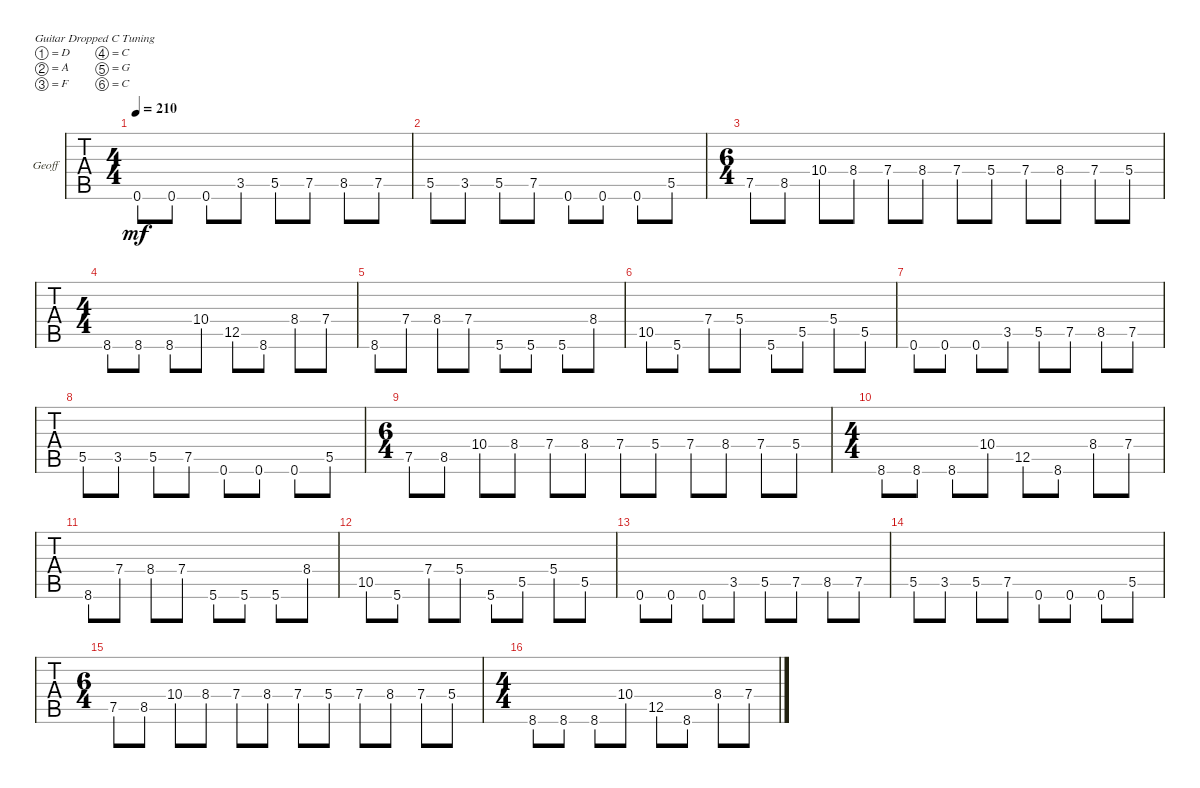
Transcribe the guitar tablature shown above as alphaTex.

\bracketExtendMode groupsimilarinstruments
\firstSystemTrackNameOrientation horizontal
\otherSystemsTrackNameOrientation horizontal
\track ("GeoFuck" "Geoff") {instrument acousticgrandpiano}
\staff {tabs}
\tuning (D4 A3 F3 C3 G2 C2)
\displaytranspose 12
\ts (4 4)
\tempo 210
\clef g2
\ks c
0.6.8{dy mf} 0.6.8 0.6.8 3.5.8 5.5.8 7.5.8 8.5.8 7.5.8 |
5.5.8 3.5.8 5.5.8 7.5.8 0.6.8 0.6.8 0.6.8 5.5.8 |
\ts (6 4)
7.5.8 8.5.8 10.4.8 8.4.8 7.4.8 8.4.8 7.4.8 5.4.8 7.4.8 8.4.8 7.4.8 5.4.8 |
\ts (4 4)
8.6.8 8.6.8 8.6.8 10.4.8 12.5.8 8.6.8 8.4.8 7.4.8 |
8.6.8 7.4.8 8.4.8 7.4.8 5.6.8 5.6.8 5.6.8 8.4.8 |
10.5.8 5.6.8 7.4.8 5.4.8 5.6.8 5.5.8 5.4.8 5.5.8 |
0.6.8 0.6.8 0.6.8 3.5.8 5.5.8 7.5.8 8.5.8 7.5.8 |
5.5.8 3.5.8 5.5.8 7.5.8 0.6.8 0.6.8 0.6.8 5.5.8 |
\ts (6 4)
7.5.8 8.5.8 10.4.8 8.4.8 7.4.8 8.4.8 7.4.8 5.4.8 7.4.8 8.4.8 7.4.8 5.4.8 |
\ts (4 4)
8.6.8 8.6.8 8.6.8 10.4.8 12.5.8 8.6.8 8.4.8 7.4.8 |
8.6.8 7.4.8 8.4.8 7.4.8 5.6.8 5.6.8 5.6.8 8.4.8 |
10.5.8 5.6.8 7.4.8 5.4.8 5.6.8 5.5.8 5.4.8 5.5.8 |
0.6.8 0.6.8 0.6.8 3.5.8 5.5.8 7.5.8 8.5.8 7.5.8 |
5.5.8 3.5.8 5.5.8 7.5.8 0.6.8 0.6.8 0.6.8 5.5.8 |
\ts (6 4)
7.5.8 8.5.8 10.4.8 8.4.8 7.4.8 8.4.8 7.4.8 5.4.8 7.4.8 8.4.8 7.4.8 5.4.8 |
\ts (4 4)
8.6.8 8.6.8 8.6.8 10.4.8 12.5.8 8.6.8 8.4.8 7.4.8
